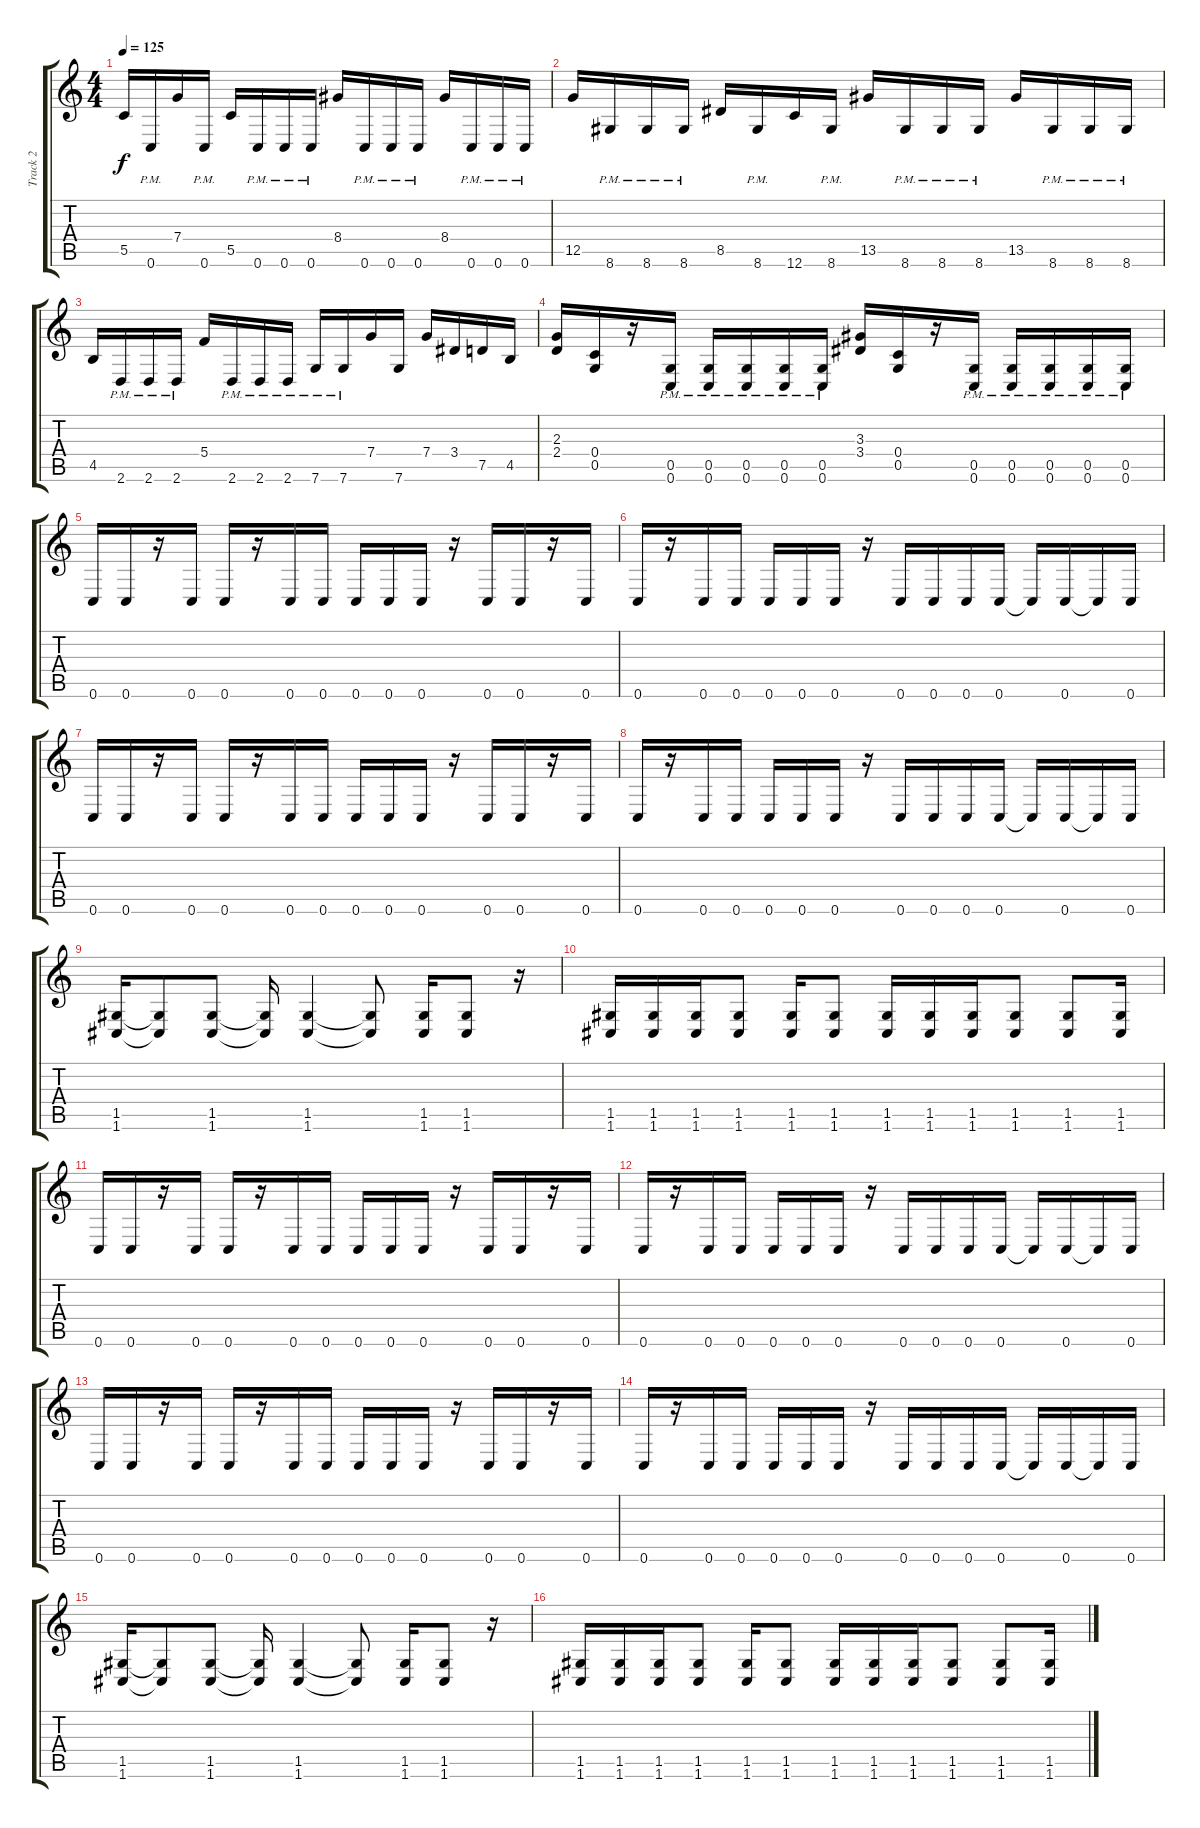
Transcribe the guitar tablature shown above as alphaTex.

\track ("Track 2" "Track 2") {instrument distortionguitar}
\staff {score tabs}
\tuning (D4 A3 F3 C3 G2 C2) {hide}
\ts (4 4)
\tempo 125
\clef g2
\ks c
5.5.16{dy f} 0.6{pm}.16 7.4.16 0.6{pm}.16 5.5.16 0.6{pm}.16 0.6{pm}.16 0.6{pm}.16 8.4.16 0.6{pm}.16 0.6{pm}.16 0.6{pm}.16 8.4.16 0.6{pm}.16 0.6{pm}.16 0.6{pm}.16 |
12.5.16 8.6{pm}.16 8.6{pm}.16 8.6{pm}.16 8.5.16 8.6{pm}.16 12.6.16 8.6{pm}.16 13.5.16 8.6{pm}.16 8.6{pm}.16 8.6{pm}.16 13.5.16 8.6{pm}.16 8.6{pm}.16 8.6{pm}.16 |
4.5.16 2.6{pm}.16 2.6{pm}.16 2.6{pm}.16 5.4.16 2.6{pm}.16 2.6{pm}.16 2.6{pm}.16 7.6{pm}.16 7.6{pm}.16 7.4.16 7.6.16 7.4.16 3.4.16 7.5.16 4.5.16 |
(2.3 2.4).16 (0.4 0.5).16 r.16 (0.5{pm} 0.6{pm}).16 (0.5{pm} 0.6{pm}).16 (0.5{pm} 0.6{pm}).16 (0.5{pm} 0.6{pm}).16 (0.5{pm} 0.6{pm}).16 (3.3 3.4).16 (0.4 0.5).16 r.16 (0.5{pm} 0.6{pm}).16 (0.5{pm} 0.6{pm}).16 (0.5{pm} 0.6{pm}).16 (0.5{pm} 0.6{pm}).16 (0.5{pm} 0.6{pm}).16 |
0.6.16 0.6.16 r.16 0.6.16 0.6.16 r.16 0.6.16 0.6.16 0.6.16 0.6.16 0.6.16 r.16 0.6.16 0.6.16 r.16 0.6.16 |
0.6.16 r.16 0.6.16 0.6.16 0.6.16 0.6.16 0.6.16 r.16 0.6.16 0.6.16 0.6.16 0.6.16 0.6{t}.16 0.6.16 0.6{t}.16 0.6.16 |
0.6.16 0.6.16 r.16 0.6.16 0.6.16 r.16 0.6.16 0.6.16 0.6.16 0.6.16 0.6.16 r.16 0.6.16 0.6.16 r.16 0.6.16 |
0.6.16 r.16 0.6.16 0.6.16 0.6.16 0.6.16 0.6.16 r.16 0.6.16 0.6.16 0.6.16 0.6.16 0.6{t}.16 0.6.16 0.6{t}.16 0.6.16 |
(1.5 1.6).16 (1.5{t} 1.6{t}).8 (1.5 1.6).8 (1.5{t} 1.6{t}).16 (1.5 1.6).4 (1.5{t} 1.6{t}).8 (1.5 1.6).16 (1.5 1.6).8 r.16 |
(1.5 1.6).16 (1.5 1.6).16 (1.5 1.6).16 (1.5 1.6).8 (1.5 1.6).16 (1.5 1.6).8 (1.5 1.6).16 (1.5 1.6).16 (1.5 1.6).16 (1.5 1.6).8 (1.5 1.6).8 (1.5 1.6).16 |
0.6.16 0.6.16 r.16 0.6.16 0.6.16 r.16 0.6.16 0.6.16 0.6.16 0.6.16 0.6.16 r.16 0.6.16 0.6.16 r.16 0.6.16 |
0.6.16 r.16 0.6.16 0.6.16 0.6.16 0.6.16 0.6.16 r.16 0.6.16 0.6.16 0.6.16 0.6.16 0.6{t}.16 0.6.16 0.6{t}.16 0.6.16 |
0.6.16 0.6.16 r.16 0.6.16 0.6.16 r.16 0.6.16 0.6.16 0.6.16 0.6.16 0.6.16 r.16 0.6.16 0.6.16 r.16 0.6.16 |
0.6.16 r.16 0.6.16 0.6.16 0.6.16 0.6.16 0.6.16 r.16 0.6.16 0.6.16 0.6.16 0.6.16 0.6{t}.16 0.6.16 0.6{t}.16 0.6.16 |
(1.5 1.6).16 (1.5{t} 1.6{t}).8 (1.5 1.6).8 (1.5{t} 1.6{t}).16 (1.5 1.6).4 (1.5{t} 1.6{t}).8 (1.5 1.6).16 (1.5 1.6).8 r.16 |
(1.5 1.6).16 (1.5 1.6).16 (1.5 1.6).16 (1.5 1.6).8 (1.5 1.6).16 (1.5 1.6).8 (1.5 1.6).16 (1.5 1.6).16 (1.5 1.6).16 (1.5 1.6).8 (1.5 1.6).8 (1.5 1.6).16
